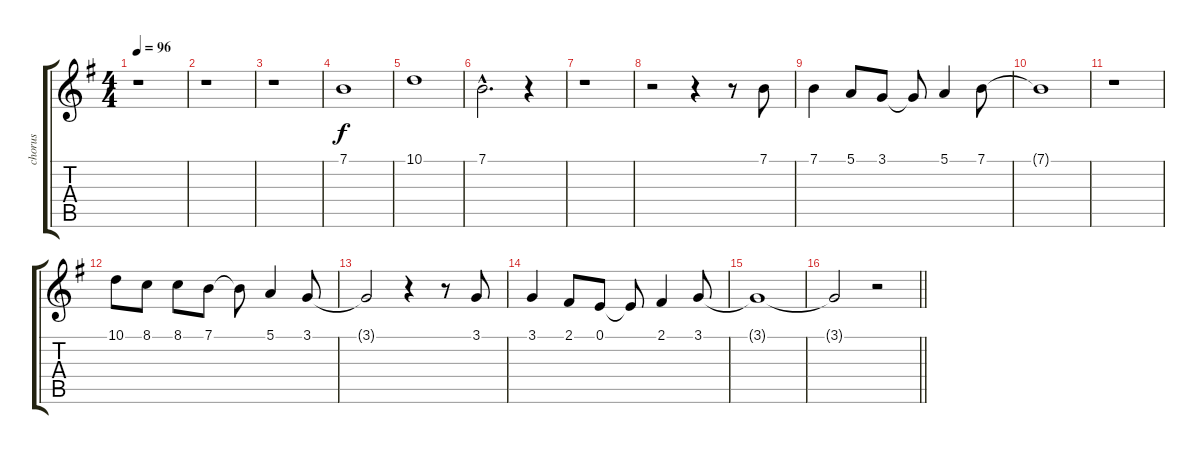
\track ("chorus" "chorus") {instrument synthvoice}
\staff {score tabs}
\tuning (E4 B3 G3 D3 A2 E2) {hide}
\ts (4 4)
\tempo 96
\clef g2
\ks g
r.1{dy f} |
r.1 |
r.1 |
7.1.1 |
10.1.1 |
7.1{hac}.2{d} r.4 |
r.1 |
r.2 r.4 r.8 7.1.8 |
7.1.4 5.1.8 3.1.8 3.1{t}.8 5.1.4 7.1.8 |
7.1{t}.1 |
r.1 |
10.1.8 8.1.8 8.1.8 7.1.8 7.1{t}.8 5.1.4 3.1.8 |
3.1{t}.2 r.4 r.8 3.1.8 |
3.1.4 2.1.8 0.1.8 0.1{t}.8 2.1.4 3.1.8 |
3.1{t}.1 |
\barLineRight lightlight
3.1{t}.2 r.2
